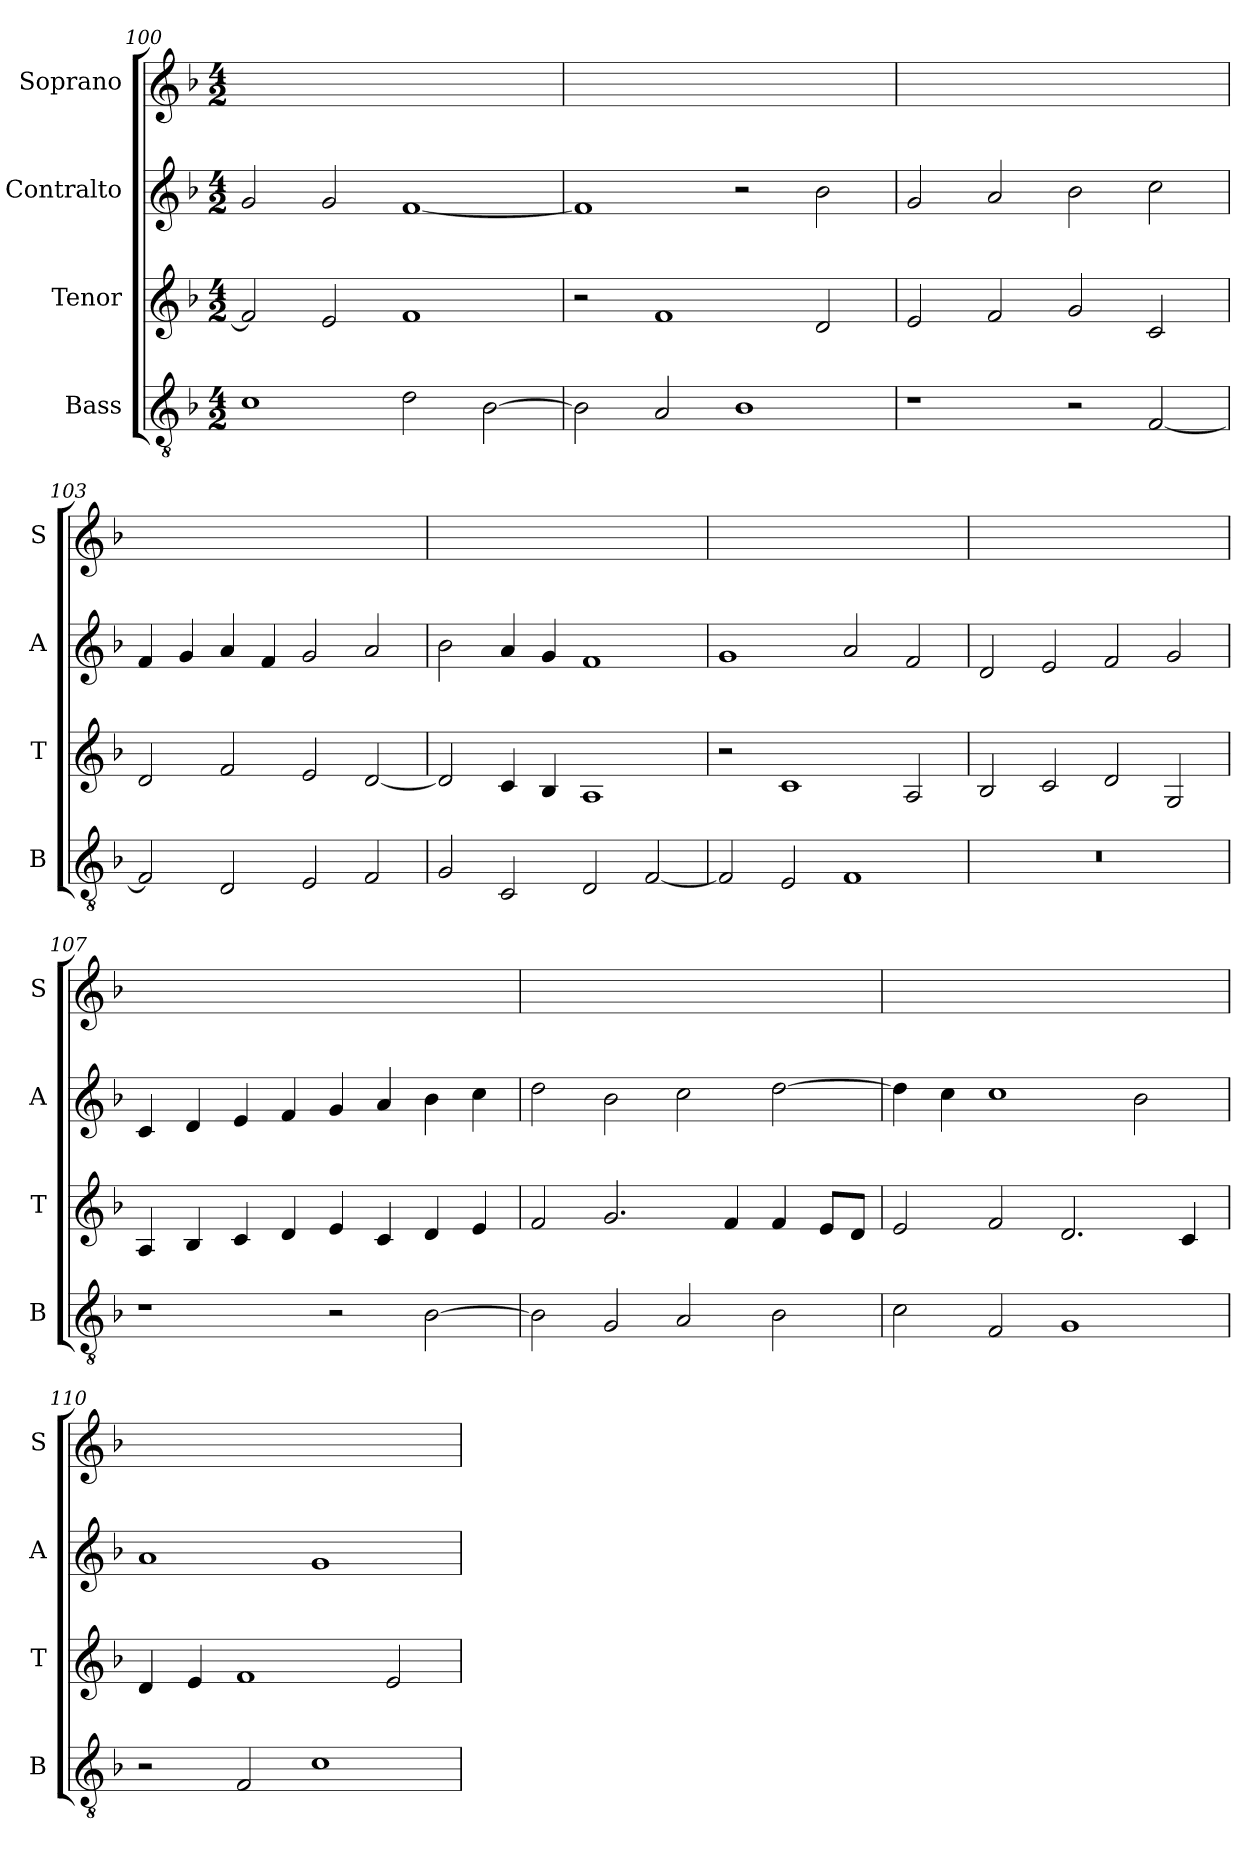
**kern	**kern	**kern	**kern
*part4	*part3	*part2	*part1
*staff4	*staff3	*staff2	*staff1
*I"Bass	*I"Tenor	*I"Contralto	*I"Soprano
*I'B	*I'T	*I'A	*I'S
*clefGv2	*clefG2	*clefG2	*clefG2
*k[b-]	*k[b-]	*k[b-]	*k[b-]
*F:ion	*F:ion	*F:ion	*F:ion
*M4/2	*M4/2	*M4/2	*M4/2
=100	=100	=100	=100
1c	2f]	2g	0ryy
.	2e	2g	.
2d	1f	[1f	.
[2B-	.	.	.
=101	=101	=101	=101
2B-]	2r	1f]	0ryy
2A	1f	.	.
1B-	.	2r	.
.	2d	2b-	.
=102	=102	=102	=102
1r	2e	2g	0ryy
.	2f	2a	.
2r	2g	2b-	.
[2F	2c	2cc	.
=103	=103	=103	=103
2F]	2d	4f	0ryy
.	.	4g	.
2D	2f	4a	.
.	.	4f	.
2E	2e	2g	.
2F	[2d	2a	.
=104	=104	=104	=104
2G	2d]	2b-	0ryy
2C	4c	4a	.
.	4B-	4g	.
2D	1A	1f	.
[2F	.	.	.
=105	=105	=105	=105
2F]	2r	1g	0ryy
2E	1c	.	.
1F	.	2a	.
.	2A	2f	.
=106	=106	=106	=106
0r	2B-	2d	0ryy
.	2c	2e	.
.	2d	2f	.
.	2G	2g	.
=107	=107	=107	=107
1r	4A	4c	0ryy
.	4B-	4d	.
.	4c	4e	.
.	4d	4f	.
2r	4e	4g	.
.	4c	4a	.
[2B-	4d	4b-	.
.	4e	4cc	.
=108	=108	=108	=108
2B-]	2f	2dd	0ryy
2G	2.g	2b-	.
2A	.	2cc	.
.	4f	.	.
2B-	4f	[2dd	.
.	8e/L	.	.
.	8d/J	.	.
=109	=109	=109	=109
2c	2e	4dd]	0ryy
.	.	4cc	.
2F	2f	1cc	.
1G	2.d	.	.
.	.	2b-	.
.	4c	.	.
=110	=110	=110	=110
2r	4d	1a	0ryy
.	4e	.	.
2F	1f	.	.
1c	.	1g	.
.	2e	.	.
=	=	=	=
*-	*-	*-	*-
